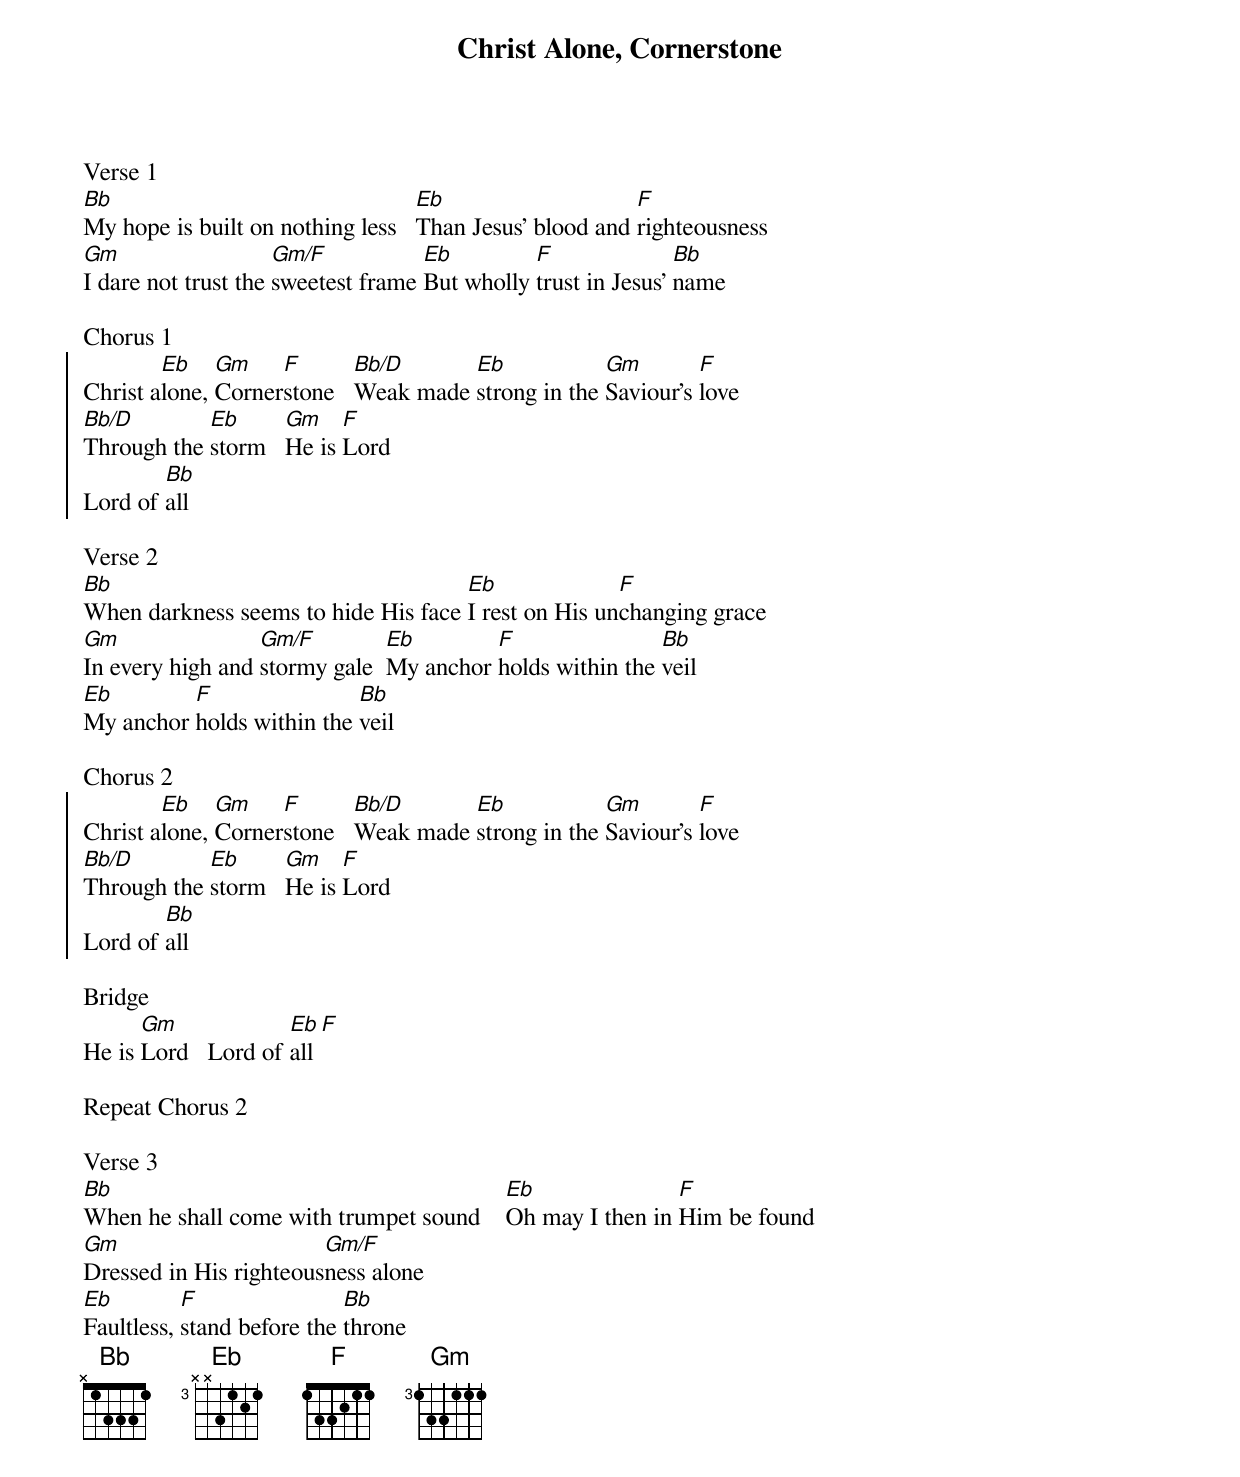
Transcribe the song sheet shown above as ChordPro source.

{title: Christ Alone, Cornerstone}
{subtitle: }
Verse 1
[Bb]My hope is built on nothing less   [Eb]Than Jesus' blood and [F]righteousness
[Gm]I dare not trust the [Gm/F]sweetest frame [Eb]But wholly [F]trust in Jesus' [Bb]name

Chorus 1
{soc}
Christ a[Eb]lone, [Gm]Corner[F]stone   [Bb/D]Weak made [Eb]strong in the [Gm]Saviour's [F]love
[Bb/D]Through the [Eb]storm   [Gm]He is [F]Lord
Lord of [Bb]all
{eoc}

Verse 2
[Bb]When darkness seems to hide His face [Eb]I rest on His un[F]changing grace
[Gm]In every high and [Gm/F]stormy gale  [Eb]My anchor [F]holds within the [Bb]veil
[Eb]My anchor [F]holds within the [Bb]veil

Chorus 2
{soc}
Christ a[Eb]lone, [Gm]Corner[F]stone   [Bb/D]Weak made [Eb]strong in the [Gm]Saviour's [F]love
[Bb/D]Through the [Eb]storm   [Gm]He is [F]Lord
Lord of [Bb]all
{eoc}

Bridge
He is [Gm]Lord   Lord of [Eb]all [F]

Repeat Chorus 2

Verse 3
[Bb]When he shall come with trumpet sound    [Eb]Oh may I then in [F]Him be found
[Gm]Dressed in His righteous[Gm/F]ness alone
[Eb]Faultless, [F]stand before the [Bb]throne
